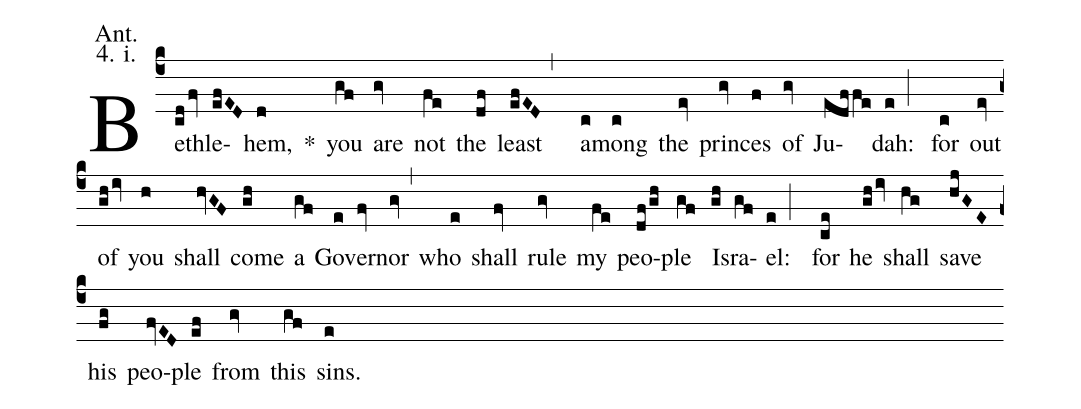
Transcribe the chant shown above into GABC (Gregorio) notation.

annotation: Ant.;
annotation: 4. i.;
%%
(c4) Beth(cdfv)le(efED)hem,(d) <sp>*</sp>() you(gf) are(gv) not(fe) the(df) least(efED,) a(c)mong(c) the(ev) prin(gv)ces(f) of(gv) Ju(edffe)dah:(e;) for(c) out(ev) of(ghiv) you(h) shall(hvGF) come(gh) a(gf) Gov(e)er(fv)nor(gv,) who(e) shall(fv) rule(gv) my(fe) peo(df/gh)ple(gf) Is(gh)ra(gf)el:(e;) for(ce) he(ghiv) shall(hg) save(hjGE) his(fg) peo(fvED)ple(ef) from(gv) this(gf) sins.(e)
